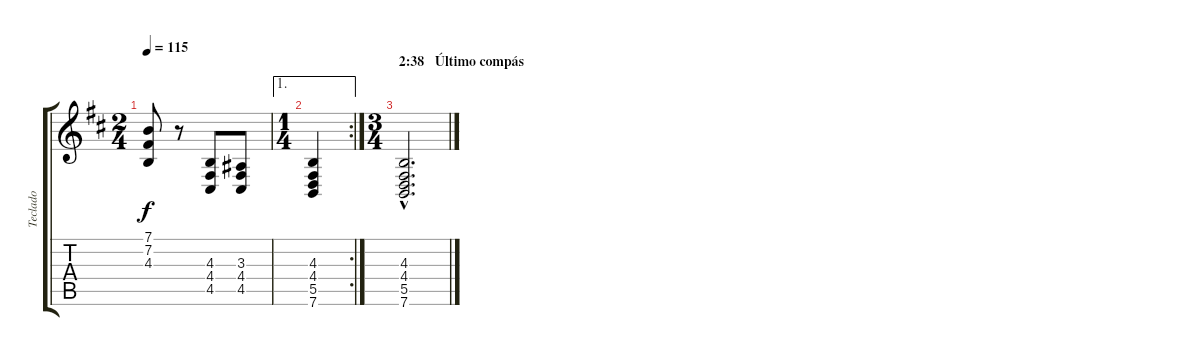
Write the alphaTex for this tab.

\track ("Teclado" "Teclado") {instrument harpsichord}
\staff {score tabs}
\tuning (E4 B3 G3 D3 A2 E2) {hide}
\ts (2 4)
\tempo 115
\clef g2
\ks bminor
(7.1 7.2 4.3).8{dy f} r.8 (4.3 4.4 4.5).8 (3.3 4.4 4.5).8 |
\ae 1
\rc 2
\ts (1 4)
(4.3 4.4 5.5 7.6).4 |
\ts (3 4)
\section ("" "2:38   Último compás")
(4.3{hac} 4.4{hac} 5.5{hac} 7.6{hac}).2{d}
